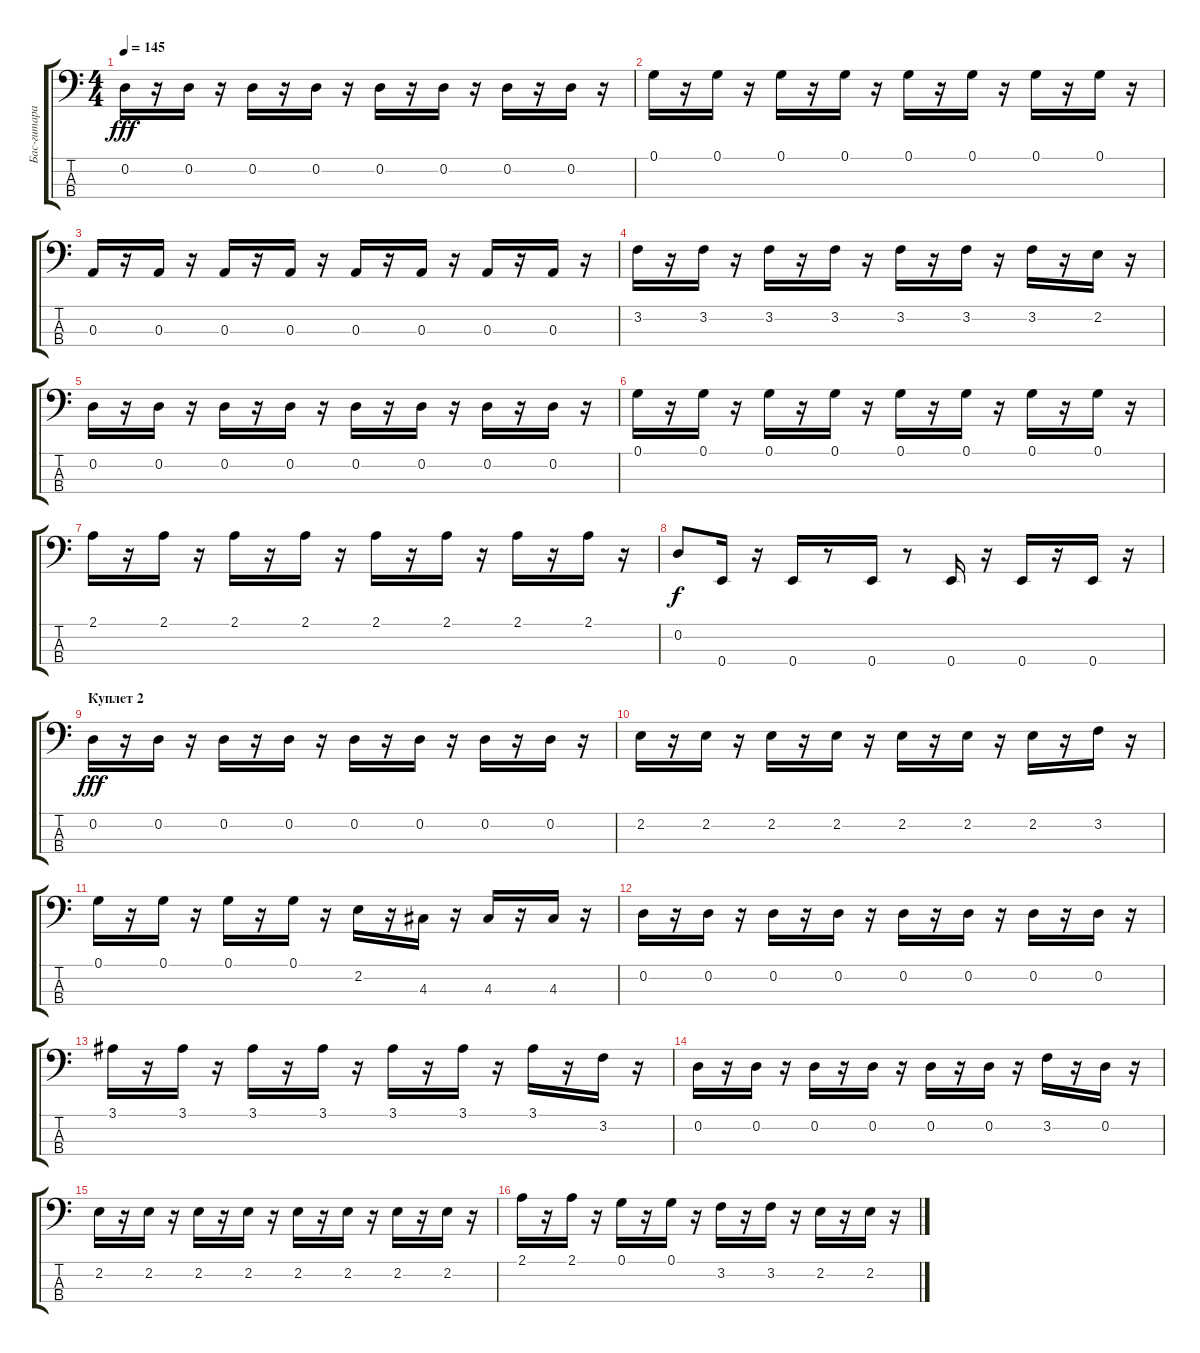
\track ("Бас-гитара" "Бас-гитара") {instrument electricbasspick}
\staff {score tabs}
\tuning (G2 D2 A1 E1) {hide}
\ts (4 4)
\tempo 145
\clef f4
\ks c
0.2.16{dy fff} r.16 0.2.16 r.16 0.2.16 r.16 0.2.16 r.16 0.2.16 r.16 0.2.16 r.16 0.2.16 r.16 0.2.16 r.16 |
0.1.16 r.16 0.1.16 r.16 0.1.16 r.16 0.1.16 r.16 0.1.16 r.16 0.1.16 r.16 0.1.16 r.16 0.1.16 r.16 |
0.3.16 r.16 0.3.16 r.16 0.3.16 r.16 0.3.16 r.16 0.3.16 r.16 0.3.16 r.16 0.3.16 r.16 0.3.16 r.16 |
3.2.16 r.16 3.2.16 r.16 3.2.16 r.16 3.2.16 r.16 3.2.16 r.16 3.2.16 r.16 3.2.16 r.16 2.2.16 r.16 |
0.2.16 r.16 0.2.16 r.16 0.2.16 r.16 0.2.16 r.16 0.2.16 r.16 0.2.16 r.16 0.2.16 r.16 0.2.16 r.16 |
0.1.16 r.16 0.1.16 r.16 0.1.16 r.16 0.1.16 r.16 0.1.16 r.16 0.1.16 r.16 0.1.16 r.16 0.1.16 r.16 |
2.1.16 r.16 2.1.16 r.16 2.1.16 r.16 2.1.16 r.16 2.1.16 r.16 2.1.16 r.16 2.1.16 r.16 2.1.16 r.16 |
0.2.8{dy f} 0.4.16 r.16 0.4.16 r.8 0.4.16 r.8 0.4.16 r.16 0.4.16 r.16 0.4.16 r.16 |
\section ("" "Куплет 2")
0.2.16{dy fff} r.16 0.2.16 r.16 0.2.16 r.16 0.2.16 r.16 0.2.16 r.16 0.2.16 r.16 0.2.16 r.16 0.2.16 r.16 |
2.2.16 r.16 2.2.16 r.16 2.2.16 r.16 2.2.16 r.16 2.2.16 r.16 2.2.16 r.16 2.2.16 r.16 3.2.16 r.16 |
0.1.16 r.16 0.1.16 r.16 0.1.16 r.16 0.1.16 r.16 2.2.16 r.16 4.3.16 r.16 4.3.16 r.16 4.3.16 r.16 |
0.2.16 r.16 0.2.16 r.16 0.2.16 r.16 0.2.16 r.16 0.2.16 r.16 0.2.16 r.16 0.2.16 r.16 0.2.16 r.16 |
3.1.16 r.16 3.1.16 r.16 3.1.16 r.16 3.1.16 r.16 3.1.16 r.16 3.1.16 r.16 3.1.16 r.16 3.2.16 r.16 |
0.2.16 r.16 0.2.16 r.16 0.2.16 r.16 0.2.16 r.16 0.2.16 r.16 0.2.16 r.16 3.2.16 r.16 0.2.16 r.16 |
2.2.16 r.16 2.2.16 r.16 2.2.16 r.16 2.2.16 r.16 2.2.16 r.16 2.2.16 r.16 2.2.16 r.16 2.2.16 r.16 |
2.1.16 r.16 2.1.16 r.16 0.1.16 r.16 0.1.16 r.16 3.2.16 r.16 3.2.16 r.16 2.2.16 r.16 2.2.16 r.16
